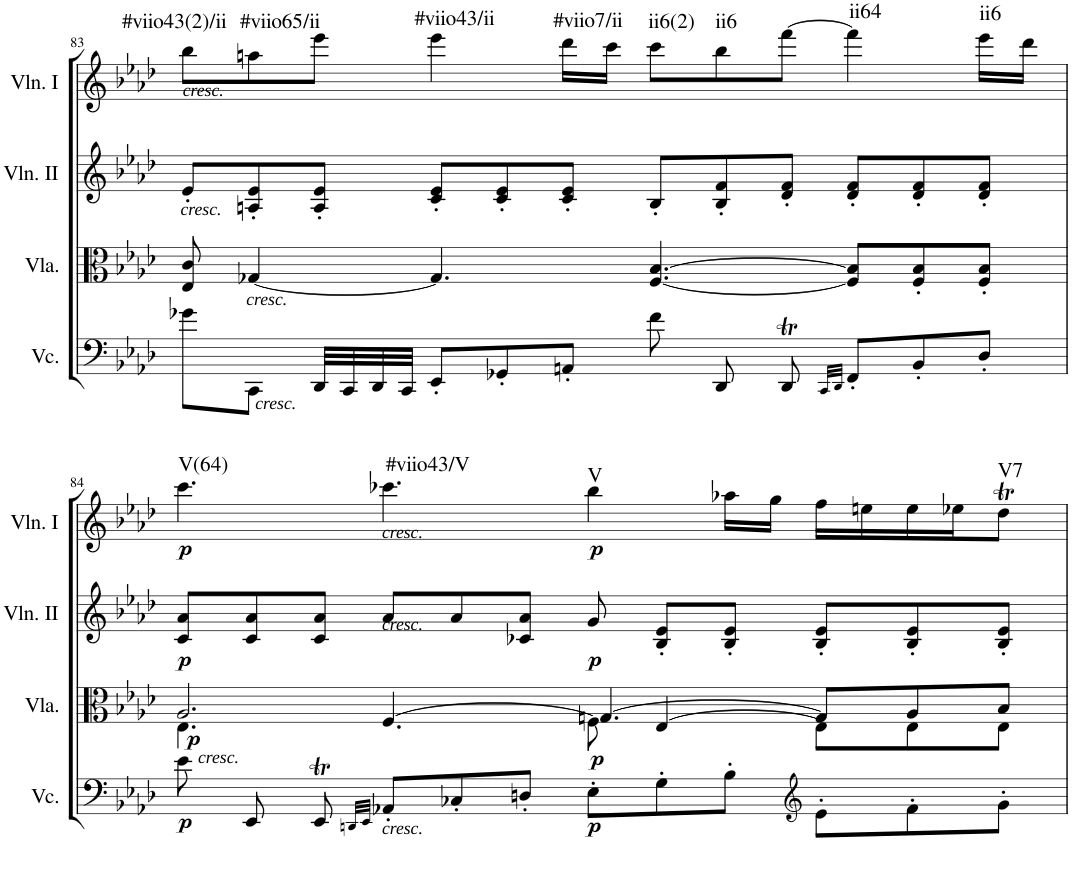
**kern	**dynam	**kern	**dynam	**kern	**dynam	**kern	**dynam	**harte
*part4	*part4	*part3	*part3	*part2	*part2	*part1	*part1	*part1
*staff4	*staff4	*staff3	*staff3	*staff2	*staff2	*staff1	*staff1	*
*I"Violoncello	*	*I"Viola	*	*I"Violin II	*	*I"Violin I	*	*
*I'Vc.	*	*I'Vla.	*	*I'Vln. II	*	*I'Vln. I	*	*
!!LO:PB:g=z
*clefF4	*	*clefC3	*	*clefG2	*	*clefG2	*	*
*k[f#c#g#d#]	*	*k[f#c#g#d#]	*	*k[f#c#g#d#]	*	*k[f#c#g#d#]	*	*
*E:	*	*E:	*	*E:	*	*E:	*	*
*M12/8	*	*M12/8	*	*M12/8	*	*M12/8	*	*
=83	=83	=83	=83	=83	=83	=83	=83	=83
!	!	!	!	!	!	!LO:TX:a:i:t=cresc.	!	!
!	!	!	!	!LO:TX:b:i:t=cresc.	!	!	!	!LO:H:kt=#viio43(2)/ii
8g-X\L	.	8E-/ 8c/	.	8e-'/L	.	8bb-\L	.	N
!	!	!LO:TX:b:i:t=cresc.	!	!	!	!	!	!
!LO:TX:b:i:t=cresc.	!	!	!	!	!	!	!	!LO:H:kt=#viio65/ii
8CC\J	.	[4G-X/	.	8An/' 8e-/'	.	8aan\	.	N
32DD-/LLL	.	.	.	8A/' 8e-/'J	.	8eee-\J	.	.
32CC/	.	.	.	.	.	.	.	.
32DD-/	.	.	.	.	.	.	.	.
32CC/JJJ	.	.	.	.	.	.	.	.
!	!	!	!	!	!	!	!	!LO:H:kt=#viio43/ii
8EE-'/L	.	4.G-/]	.	8c/' 8e-/'L	.	4eee-\	.	N
8GG-X'/	.	.	.	8c/' 8e-/'	.	.	.	.
!	!	!	!	!	!	!	!	!LO:H:kt=#viio7/ii
8AAn'/J	.	.	.	8c/' 8e-/'J	.	16ddd-\LL	.	N
.	.	.	.	.	.	16ccc\JJ	.	.
!	!	!	!	!	!	!	!	!LO:H:kt=ii6(2)
8f\	.	[4.F/ [4.B-/	.	8B-'/L	.	8ccc\L	.	N
!	!	!	!	!	!	!	!	!LO:H:kt=ii6
8DD-/	.	.	.	8B-/' 8f/'	.	8bb-\	.	N
8DD-T/	.	.	.	8d-/' 8f/'J	.	[8fff\J	.	.
32qCC/LLL	.	.	.	.	.	.	.	.
32qDD-/JJJ	.	.	.	.	.	.	.	.
!	!	!	!	!	!	!	!	!LO:H:kt=ii64
8FF'/L	.	8F/] 8B-/]L	.	8d-/' 8f/'L	.	4fff\]	.	N
8BB-'/	.	8F/' 8B-/'	.	8d-/' 8f/'	.	.	.	.
!	!	!	!	!	!	!	!	!LO:H:kt=ii6
8D-'/J	.	8F/' 8B-/'J	.	8d-/' 8f/'J	.	16eee-\LL	.	N
.	.	.	.	.	.	16ddd-\JJ	.	.
!!LO:LB:g=z
=84	=84	=84	=84	=84	=84	=84	=84	=84
*	*	*^	*	*	*	*	*	*
!	!	!LO:TX:b:i:t=cresc.	!	!	!	!	!	!	!
!	!LO:DY:b	!	!	!LO:DY:b	!	!LO:DY:b	!	!LO:DY:b	!LO:H:kt=V(64)
8e-\	p	2.A-/	4.E-\	p	8c/ 8a-/L	p	4.ccc\	p	N
8EE-/	.	.	.	.	8c/ 8a-/	.	.	.	.
8EE-T/	.	.	.	.	8c/ 8a-/J	.	.	.	.
32qDDn/LLL	.	.	.	.	.	.	.	.	.
32qEE-/JJJ	.	.	.	.	.	.	.	.	.
!	!	!	!	!	!	!	!LO:TX:a:i:t=cresc.	!	!
!	!	!	!	!	!LO:TX:a:i:t=cresc.	!	!	!	!
!LO:TX:b:i:t=cresc.	!	!	!	!	!	!	!	!	!LO:H:kt=#viio43/V
8AA-X'/L	.	.	[4.F/	.	8a-/L	.	4.ccc-X\	.	N
8C-X'/	.	.	.	.	8a-/	.	.	.	.
8Dn'/J	.	.	.	.	8c-X/ 8a-/J	.	.	.	.
!	!LO:DY:b	!	!	!LO:DY:b	!	!LO:DY:b	!	!LO:DY:b	!LO:H:kt=V
8E-'\L	p	[4.Gn/	8F\]	p	8g/	p	4bb-\	p	N
8G'\	.	.	[4E-/	.	8B-/' 8e-/'L	.	.	.	.
8B-'\J	.	.	.	.	8B-/' 8e-/'J	.	16aa-X\LL	.	.
.	.	.	.	.	.	.	16gg\JJ	.	.
*clefG2	*	*	*	*	*	*	*	*	*
8e-'\L	.	8G/L]	8E-\L]	.	8B-/' 8e-/'L	.	16ff\LL	.	.
.	.	.	.	.	.	.	16een\	.	.
8f'\	.	8A-/	8E-\	.	8B-/' 8e-/'	.	16ee\	.	.
.	.	.	.	.	.	.	16ee-X\J	.	.
!	!	!	!	!	!	!	!	!	!LO:H:kt=V7
8g'\J	.	8B-/J	8E-\J	.	8B-/' 8e-/'J	.	8dd-T\J	.	N
*	*	*v	*v	*	*	*	*	*	*
=	=	=	=	=	=	=	=	=
*-	*-	*-	*-	*-	*-	*-	*-	*-
